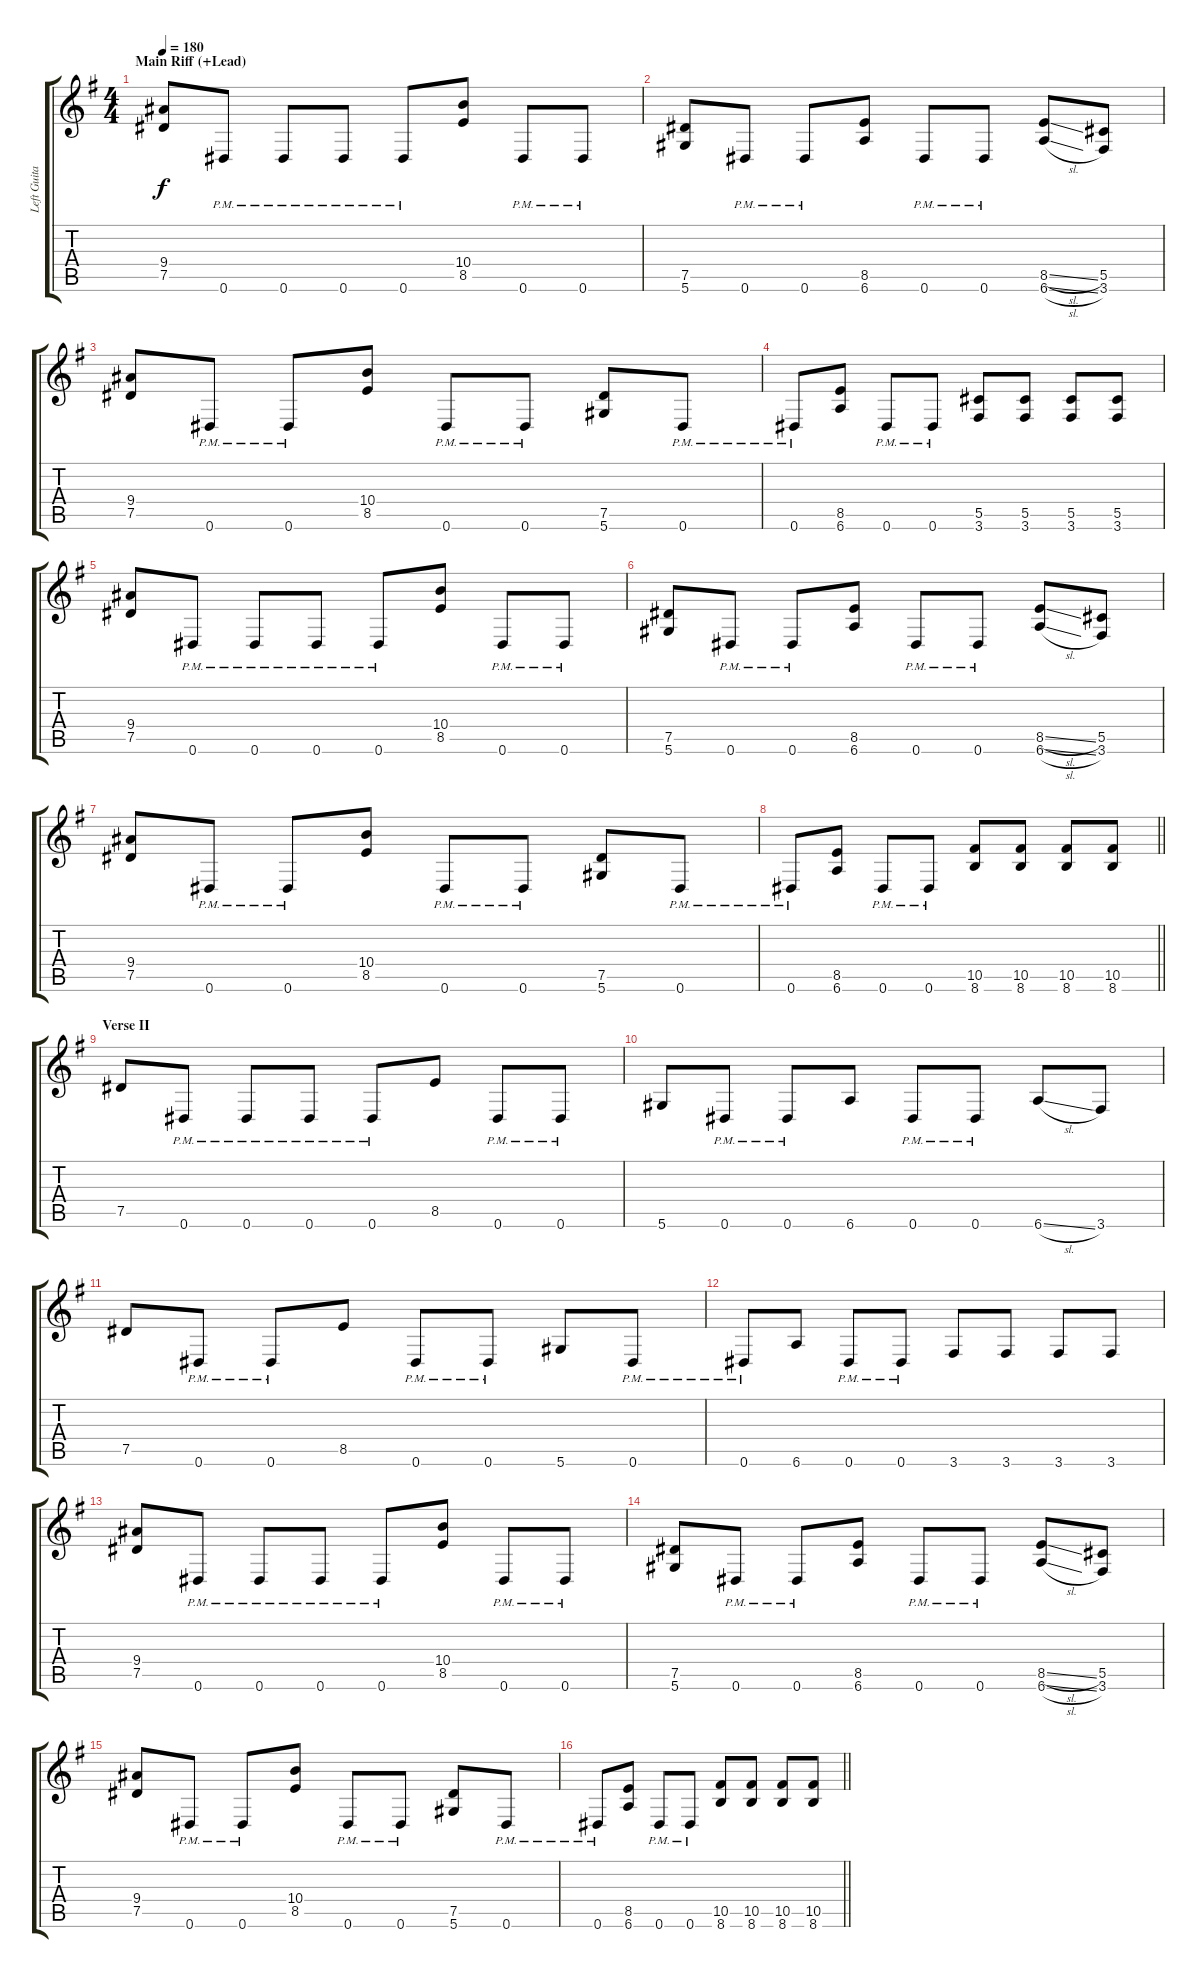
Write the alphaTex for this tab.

\track ("Left Guitar" "Left Guita") {instrument overdrivenguitar}
\staff {score tabs}
\tuning (Eb4 Bb3 Gb3 Db3 Ab2 Eb2) {hide}
\ts (4 4)
\section ("" "Main Riff (+Lead)")
\tempo 180
\clef g2
\ks g
(9.4 7.5).8{dy f} 0.6{pm}.8 0.6{pm}.8 0.6{pm}.8 0.6{pm}.8 (10.4 8.5).8 0.6{pm}.8 0.6{pm}.8 |
(7.5 5.6).8 0.6{pm}.8 0.6{pm}.8 (8.5 6.6).8 0.6{pm}.8 0.6{pm}.8 (8.5{sl} 6.6{sl}).8 (5.5 3.6).8 |
(9.4 7.5).8 0.6{pm}.8 0.6{pm}.8 (10.4 8.5).8 0.6{pm}.8 0.6{pm}.8 (7.5 5.6).8 0.6{pm}.8 |
0.6{pm}.8 (8.5 6.6).8 0.6{pm}.8 0.6{pm}.8 (5.5 3.6).8 (5.5 3.6).8 (5.5 3.6).8 (5.5 3.6).8 |
(9.4 7.5).8 0.6{pm}.8 0.6{pm}.8 0.6{pm}.8 0.6{pm}.8 (10.4 8.5).8 0.6{pm}.8 0.6{pm}.8 |
(7.5 5.6).8 0.6{pm}.8 0.6{pm}.8 (8.5 6.6).8 0.6{pm}.8 0.6{pm}.8 (8.5{sl} 6.6{sl}).8 (5.5 3.6).8 |
(9.4 7.5).8 0.6{pm}.8 0.6{pm}.8 (10.4 8.5).8 0.6{pm}.8 0.6{pm}.8 (7.5 5.6).8 0.6{pm}.8 |
\barLineRight lightlight
0.6{pm}.8 (8.5 6.6).8 0.6{pm}.8 0.6{pm}.8 (10.5 8.6).8 (10.5 8.6).8 (10.5 8.6).8 (10.5 8.6).8 |
\section ("" "Verse II")
7.5.8 0.6{pm}.8 0.6{pm}.8 0.6{pm}.8 0.6{pm}.8 8.5.8 0.6{pm}.8 0.6{pm}.8 |
5.6.8 0.6{pm}.8 0.6{pm}.8 6.6.8 0.6{pm}.8 0.6{pm}.8 6.6{sl}.8 3.6.8 |
7.5.8 0.6{pm}.8 0.6{pm}.8 8.5.8 0.6{pm}.8 0.6{pm}.8 5.6.8 0.6{pm}.8 |
0.6{pm}.8 6.6.8 0.6{pm}.8 0.6{pm}.8 3.6.8 3.6.8 3.6.8 3.6.8 |
(9.4 7.5).8 0.6{pm}.8 0.6{pm}.8 0.6{pm}.8 0.6{pm}.8 (10.4 8.5).8 0.6{pm}.8 0.6{pm}.8 |
(7.5 5.6).8 0.6{pm}.8 0.6{pm}.8 (8.5 6.6).8 0.6{pm}.8 0.6{pm}.8 (8.5{sl} 6.6{sl}).8 (5.5 3.6).8 |
(9.4 7.5).8 0.6{pm}.8 0.6{pm}.8 (10.4 8.5).8 0.6{pm}.8 0.6{pm}.8 (7.5 5.6).8 0.6{pm}.8 |
\barLineRight lightlight
0.6{pm}.8 (8.5 6.6).8 0.6{pm}.8 0.6{pm}.8 (10.5 8.6).8 (10.5 8.6).8 (10.5 8.6).8 (10.5 8.6).8
